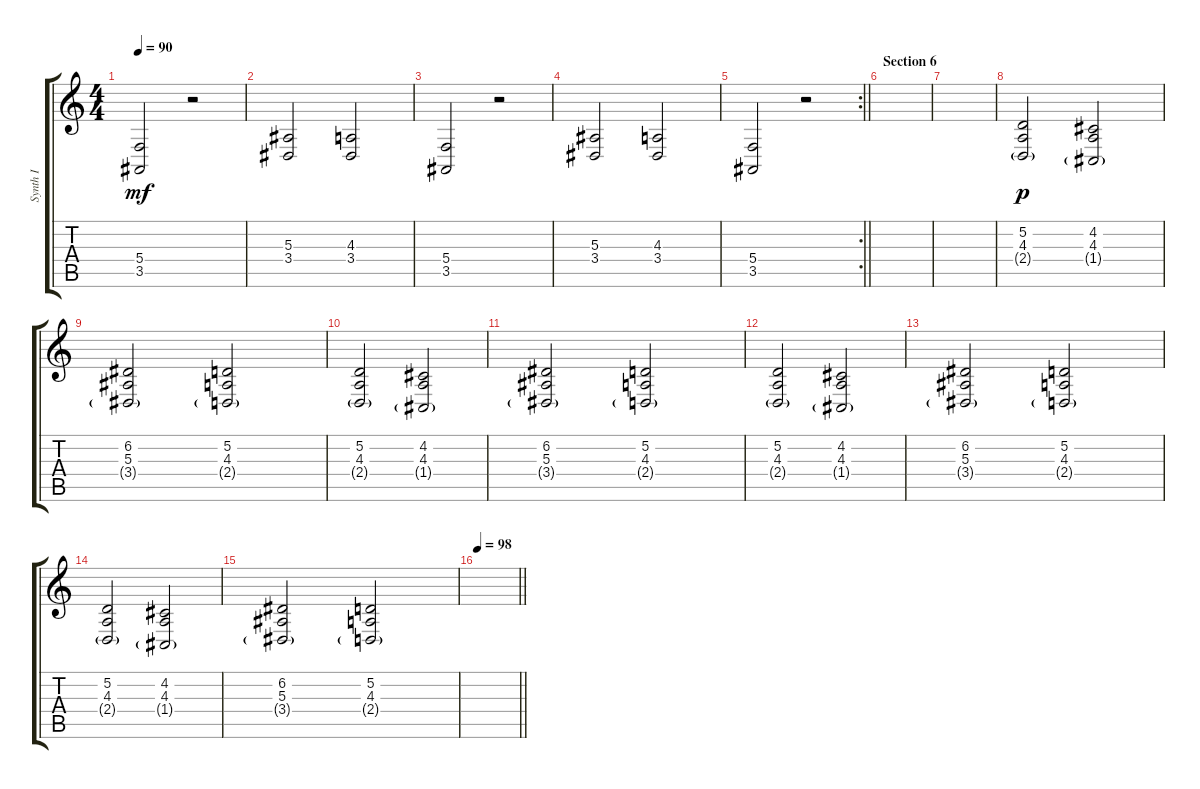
\track ("Synth I" "Synth I") {instrument choiraahs}
\staff {score tabs}
\tuning (D4 A3 F3 C3 G2 D2) {hide}
\ts (4 4)
\tempo 90
\clef g2
\ks c
(5.4 3.5).2{dy mf} r.2 |
(5.3 3.4).2 (4.3 3.4).2 |
(5.4 3.5).2 r.2 |
(5.3 3.4).2 (4.3 3.4).2 |
\rc 2
\barLineRight lightlight
(5.4 3.5).2 r.2 |
\section ("" "Section 6")
|
|
(5.2 4.3 2.4{g}).2{dy p} (4.2 4.3 1.4{g}).2 |
(6.2 5.3 3.4{g}).2 (5.2 4.3 2.4{g}).2 |
(5.2 4.3 2.4{g}).2 (4.2 4.3 1.4{g}).2 |
(6.2 5.3 3.4{g}).2 (5.2 4.3 2.4{g}).2 |
(5.2 4.3 2.4{g}).2 (4.2 4.3 1.4{g}).2 |
(6.2 5.3 3.4{g}).2 (5.2 4.3 2.4{g}).2 |
(5.2 4.3 2.4{g}).2 (4.2 4.3 1.4{g}).2 |
(6.2 5.3 3.4{g}).2 (5.2 4.3 2.4{g}).2 |
\tempo 98
\barLineRight lightlight
